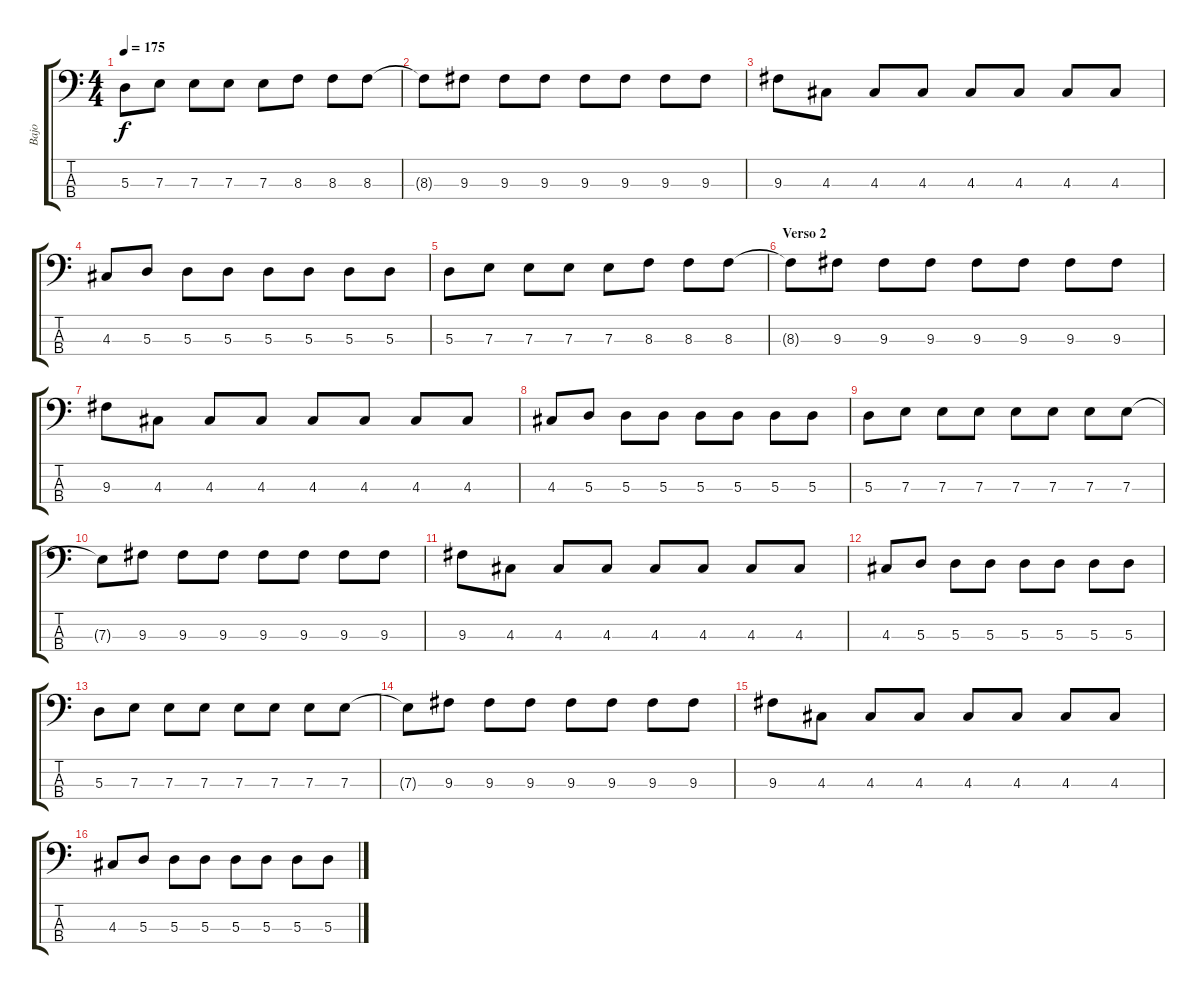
\track ("Bajo" "Bajo") {instrument electricbassfinger}
\staff {score tabs}
\tuning (G2 D2 A1 E1) {hide}
\ts (4 4)
\tempo 175
\clef f4
\ks c
5.3.8{dy f} 7.3.8 7.3.8 7.3.8 7.3.8 8.3.8 8.3.8 8.3.8 |
8.3{t}.8 9.3.8 9.3.8 9.3.8 9.3.8 9.3.8 9.3.8 9.3.8 |
9.3.8 4.3.8 4.3.8 4.3.8 4.3.8 4.3.8 4.3.8 4.3.8 |
4.3.8 5.3.8 5.3.8 5.3.8 5.3.8 5.3.8 5.3.8 5.3.8 |
5.3.8 7.3.8 7.3.8 7.3.8 7.3.8 8.3.8 8.3.8 8.3.8 |
\section ("" "Verso 2")
8.3{t}.8 9.3.8 9.3.8 9.3.8 9.3.8 9.3.8 9.3.8 9.3.8 |
9.3.8 4.3.8 4.3.8 4.3.8 4.3.8 4.3.8 4.3.8 4.3.8 |
4.3.8 5.3.8 5.3.8 5.3.8 5.3.8 5.3.8 5.3.8 5.3.8 |
5.3.8 7.3.8 7.3.8 7.3.8 7.3.8 7.3.8 7.3.8 7.3.8 |
7.3{t}.8 9.3.8 9.3.8 9.3.8 9.3.8 9.3.8 9.3.8 9.3.8 |
9.3.8 4.3.8 4.3.8 4.3.8 4.3.8 4.3.8 4.3.8 4.3.8 |
4.3.8 5.3.8 5.3.8 5.3.8 5.3.8 5.3.8 5.3.8 5.3.8 |
5.3.8 7.3.8 7.3.8 7.3.8 7.3.8 7.3.8 7.3.8 7.3.8 |
7.3{t}.8 9.3.8 9.3.8 9.3.8 9.3.8 9.3.8 9.3.8 9.3.8 |
9.3.8 4.3.8 4.3.8 4.3.8 4.3.8 4.3.8 4.3.8 4.3.8 |
4.3.8 5.3.8 5.3.8 5.3.8 5.3.8 5.3.8 5.3.8 5.3.8
